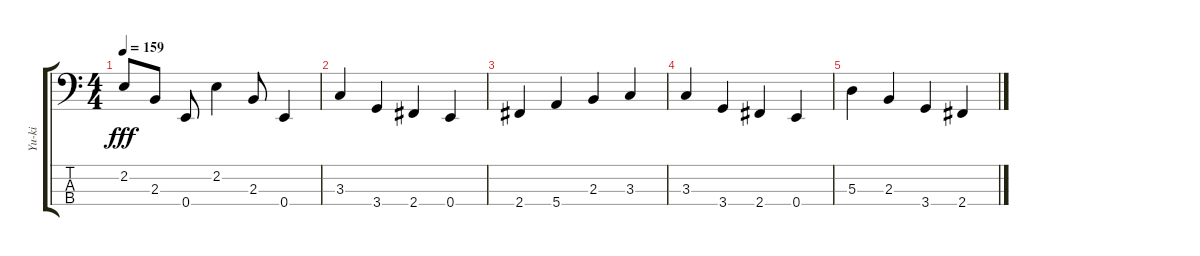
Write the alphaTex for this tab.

\track ("Yu-ki" "Yu-ki") {instrument electricbassfinger}
\staff {score tabs}
\tuning (G2 D2 A1 E1) {hide}
\ts (4 4)
\tempo 159
\clef f4
\ks c
2.2.8{dy fff} 2.3.8 0.4.8 2.2.4 2.3.8 0.4.4 |
3.3.4 3.4.4 2.4.4 0.4.4 |
2.4.4 5.4.4 2.3.4 3.3.4 |
3.3.4 3.4.4 2.4.4 0.4.4 |
5.3.4 2.3.4 3.4.4 2.4.4
